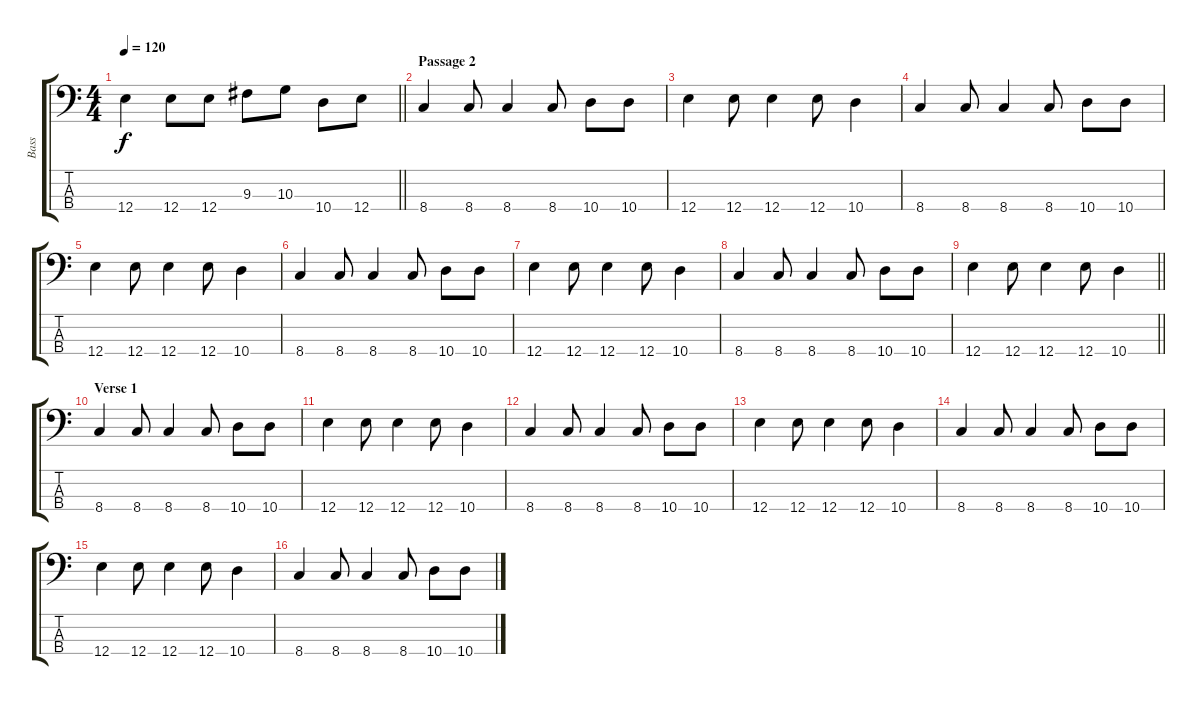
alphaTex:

\track ("Bass" "Bass") {instrument electricbassfinger}
\staff {score tabs}
\tuning (G2 D2 A1 E1) {hide}
\ts (4 4)
\tempo 120
\clef f4
\barLineRight lightlight
\ks c
12.4.4{dy f} 12.4.8 12.4.8 9.3.8 10.3.8 10.4.8 12.4.8 |
\section ("" "Passage 2")
8.4.4 8.4.8 8.4.4 8.4.8 10.4.8 10.4.8 |
12.4.4 12.4.8 12.4.4 12.4.8 10.4.4 |
8.4.4 8.4.8 8.4.4 8.4.8 10.4.8 10.4.8 |
12.4.4 12.4.8 12.4.4 12.4.8 10.4.4 |
8.4.4 8.4.8 8.4.4 8.4.8 10.4.8 10.4.8 |
12.4.4 12.4.8 12.4.4 12.4.8 10.4.4 |
8.4.4 8.4.8 8.4.4 8.4.8 10.4.8 10.4.8 |
\barLineRight lightlight
12.4.4 12.4.8 12.4.4 12.4.8 10.4.4 |
\section ("" "Verse 1")
8.4.4 8.4.8 8.4.4 8.4.8 10.4.8 10.4.8 |
12.4.4 12.4.8 12.4.4 12.4.8 10.4.4 |
8.4.4 8.4.8 8.4.4 8.4.8 10.4.8 10.4.8 |
12.4.4 12.4.8 12.4.4 12.4.8 10.4.4 |
8.4.4 8.4.8 8.4.4 8.4.8 10.4.8 10.4.8 |
12.4.4 12.4.8 12.4.4 12.4.8 10.4.4 |
8.4.4 8.4.8 8.4.4 8.4.8 10.4.8 10.4.8
